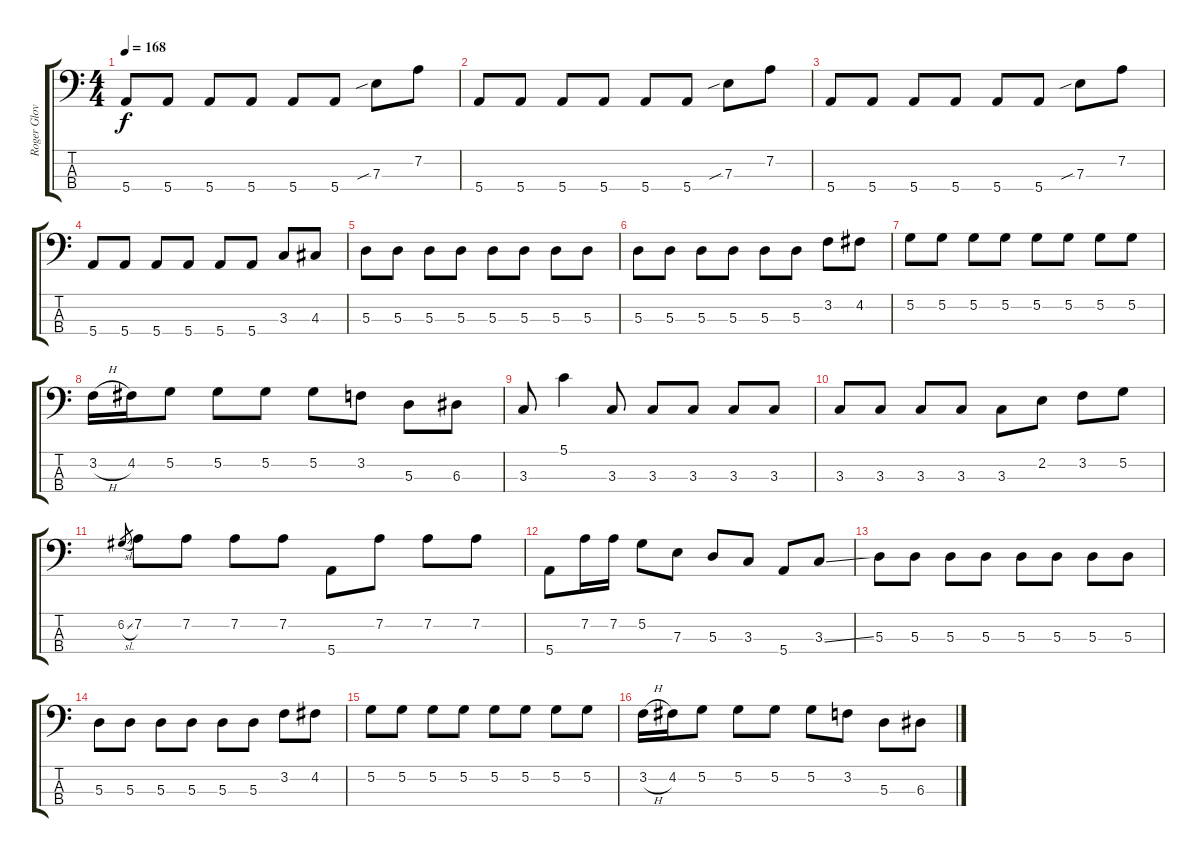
\track ("Roger Glover" "Roger Glov") {instrument electricbassfinger}
\staff {score tabs}
\tuning (G2 D2 A1 E1) {hide}
\ts (4 4)
\tempo 168
\clef f4
\ks c
5.4.8{dy f} 5.4.8 5.4.8 5.4.8 5.4.8 5.4.8 7.3{sib}.8 7.2.8 |
5.4.8 5.4.8 5.4.8 5.4.8 5.4.8 5.4.8 7.3{sib}.8 7.2.8 |
5.4.8 5.4.8 5.4.8 5.4.8 5.4.8 5.4.8 7.3{sib}.8 7.2.8 |
5.4.8 5.4.8 5.4.8 5.4.8 5.4.8 5.4.8 3.3.8 4.3.8 |
5.3.8 5.3.8 5.3.8 5.3.8 5.3.8 5.3.8 5.3.8 5.3.8 |
5.3.8 5.3.8 5.3.8 5.3.8 5.3.8 5.3.8 3.2.8 4.2.8 |
5.2.8 5.2.8 5.2.8 5.2.8 5.2.8 5.2.8 5.2.8 5.2.8 |
3.2{h}.16 4.2.16 5.2.8 5.2.8 5.2.8 5.2.8 3.2.8 5.3.8 6.3.8 |
3.3.8 5.1.4 3.3.8 3.3.8 3.3.8 3.3.8 3.3.8 |
3.3.8 3.3.8 3.3.8 3.3.8 3.3.8 2.2.8 3.2.8 5.2.8 |
6.2{sl}.8{gr} 7.2.8 7.2.8 7.2.8 7.2.8 5.4.8 7.2.8 7.2.8 7.2.8 |
5.4.8 7.2.16 7.2.16 5.2.8 7.3.8 5.3.8 3.3.8 5.4.8 3.3{ss}.8 |
5.3.8 5.3.8 5.3.8 5.3.8 5.3.8 5.3.8 5.3.8 5.3.8 |
5.3.8 5.3.8 5.3.8 5.3.8 5.3.8 5.3.8 3.2.8 4.2.8 |
5.2.8 5.2.8 5.2.8 5.2.8 5.2.8 5.2.8 5.2.8 5.2.8 |
3.2{h}.16 4.2.16 5.2.8 5.2.8 5.2.8 5.2.8 3.2.8 5.3.8 6.3.8
